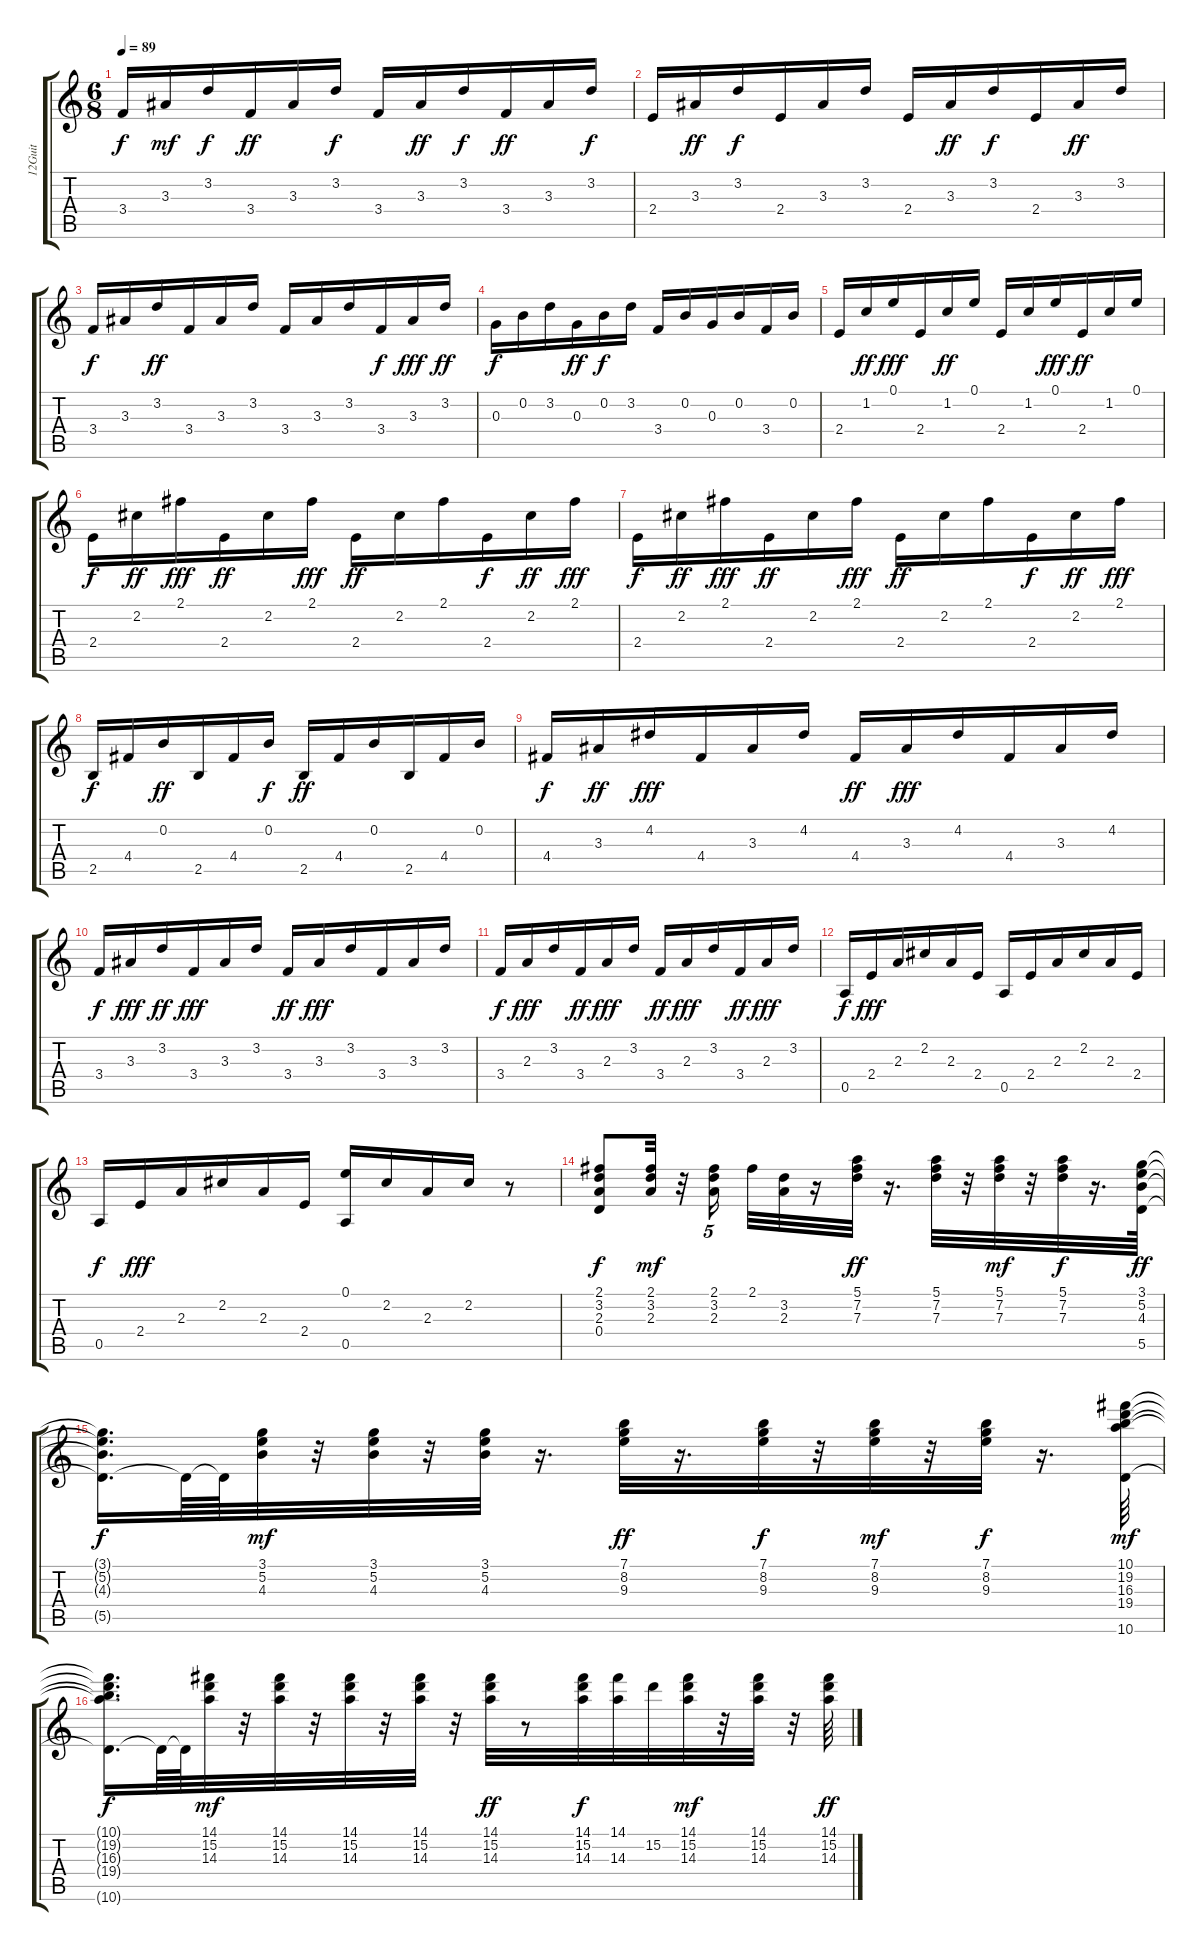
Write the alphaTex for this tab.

\track ("12Guit" "12Guit") {instrument acousticguitarsteel}
\staff {score tabs}
\tuning (E4 B3 G3 D3 A2 E2) {hide}
\ts (6 8)
\tempo 89
\clef g2
\ks c
3.4.16{dy f} 3.3.16{dy mf} 3.2.16{dy f} 3.4.16{dy ff} 3.3.16 3.2.16{dy f} 3.4.16 3.3.16{dy ff} 3.2.16{dy f} 3.4.16{dy ff} 3.3.16 3.2.16{dy f} |
2.4.16 3.3.16{dy ff} 3.2.16{dy f} 2.4.16 3.3.16 3.2.16 2.4.16 3.3.16{dy ff} 3.2.16{dy f} 2.4.16 3.3.16{dy ff} 3.2.16 |
3.4.16{dy f} 3.3.16 3.2.16{dy ff} 3.4.16 3.3.16 3.2.16 3.4.16 3.3.16 3.2.16 3.4.16{dy f} 3.3.16{dy fff} 3.2.16{dy ff} |
0.3.16{dy f} 0.2.16 3.2.16 0.3.16{dy ff} 0.2.16{dy f} 3.2.16 3.4.16 0.2.16 0.3.16 0.2.16 3.4.16 0.2.16 |
2.4.16 1.2.16{dy ff} 0.1.16{dy fff} 2.4.16 1.2.16{dy ff} 0.1.16 2.4.16 1.2.16 0.1.16{dy fff} 2.4.16{dy ff} 1.2.16 0.1.16 |
2.4.16{dy f} 2.2.16{dy ff} 2.1.16{dy fff} 2.4.16{dy ff} 2.2.16 2.1.16{dy fff} 2.4.16{dy ff} 2.2.16 2.1.16 2.4.16{dy f} 2.2.16{dy ff} 2.1.16{dy fff} |
2.4.16{dy f} 2.2.16{dy ff} 2.1.16{dy fff} 2.4.16{dy ff} 2.2.16 2.1.16{dy fff} 2.4.16{dy ff} 2.2.16 2.1.16 2.4.16{dy f} 2.2.16{dy ff} 2.1.16{dy fff} |
2.5.16{dy f} 4.4.16 0.2.16{dy ff} 2.5.16 4.4.16 0.2.16{dy f} 2.5.16{dy ff} 4.4.16 0.2.16 2.5.16 4.4.16 0.2.16 |
4.4.16{dy f} 3.3.16{dy ff} 4.2.16{dy fff} 4.4.16 3.3.16 4.2.16 4.4.16{dy ff} 3.3.16{dy fff} 4.2.16 4.4.16 3.3.16 4.2.16 |
3.4.16{dy f} 3.3.16{dy fff} 3.2.16{dy ff} 3.4.16{dy fff} 3.3.16 3.2.16 3.4.16{dy ff} 3.3.16{dy fff} 3.2.16 3.4.16 3.3.16 3.2.16 |
3.4.16{dy f} 2.3.16{dy fff} 3.2.16 3.4.16{dy ff} 2.3.16{dy fff} 3.2.16 3.4.16{dy ff} 2.3.16{dy fff} 3.2.16 3.4.16{dy ff} 2.3.16{dy fff} 3.2.16 |
0.5.16{dy f} 2.4.16{dy fff} 2.3.16 2.2.16 2.3.16 2.4.16 0.5.16 2.4.16 2.3.16 2.2.16 2.3.16 2.4.16 |
0.5.16{dy f} 2.4.16{dy fff} 2.3.16 2.2.16 2.3.16 2.4.16 (0.1 0.5).16 2.2.16 2.3.16 2.2.16 r.8 |
(2.1 3.2 2.3 0.4).8{dy f} (2.1 3.2 2.3).32{dy mf} r.32 (2.1 3.2 2.3).16{tu (5 4) beam splitsecondary} 2.1.32 (3.2 2.3).32 r.16 (5.1 7.2 7.3).32{dy ff} r.16{d} (5.1 7.2 7.3).32 r.32 (5.1 7.2 7.3).32{dy mf} r.32 (5.1 7.2 7.3).32{dy f} r.16{d} (3.1 5.2 4.3 5.5).64{dy ff} |
(3.1{t} 5.2{t} 4.3{t} 5.5{t}).16{d dy f} 5.5{t}.64 5.5{t}.64 (3.1 5.2 4.3).32{dy mf} r.32 (3.1 5.2 4.3).32 r.32 (3.1 5.2 4.3).32 r.16{d} (7.1 8.2 9.3).32{dy ff} r.16{d} (7.1 8.2 9.3).32{dy f} r.32 (7.1 8.2 9.3).32{dy mf} r.32 (7.1 8.2 9.3).32{dy f} r.16{d} (10.1 19.2 16.3 19.4 10.6).64{dy mf} |
(10.1{t} 19.2{t} 16.3{t} 19.4{t} 10.6{t}).16{d dy f} 10.6{t}.64 10.6{t}.64 (14.1 15.2 14.3).32{dy mf} r.32 (14.1 15.2 14.3).32 r.32 (14.1 15.2 14.3).32 r.32 (14.1 15.2 14.3).32 r.32 (14.1 15.2 14.3).32{dy ff} r.8 (14.1 15.2 14.3).32{dy f} (14.1 14.3).32 15.2.32 (14.1 15.2 14.3).32{dy mf} r.32 (14.1 15.2 14.3).32 r.32 (14.1 15.2 14.3).64{dy ff}
